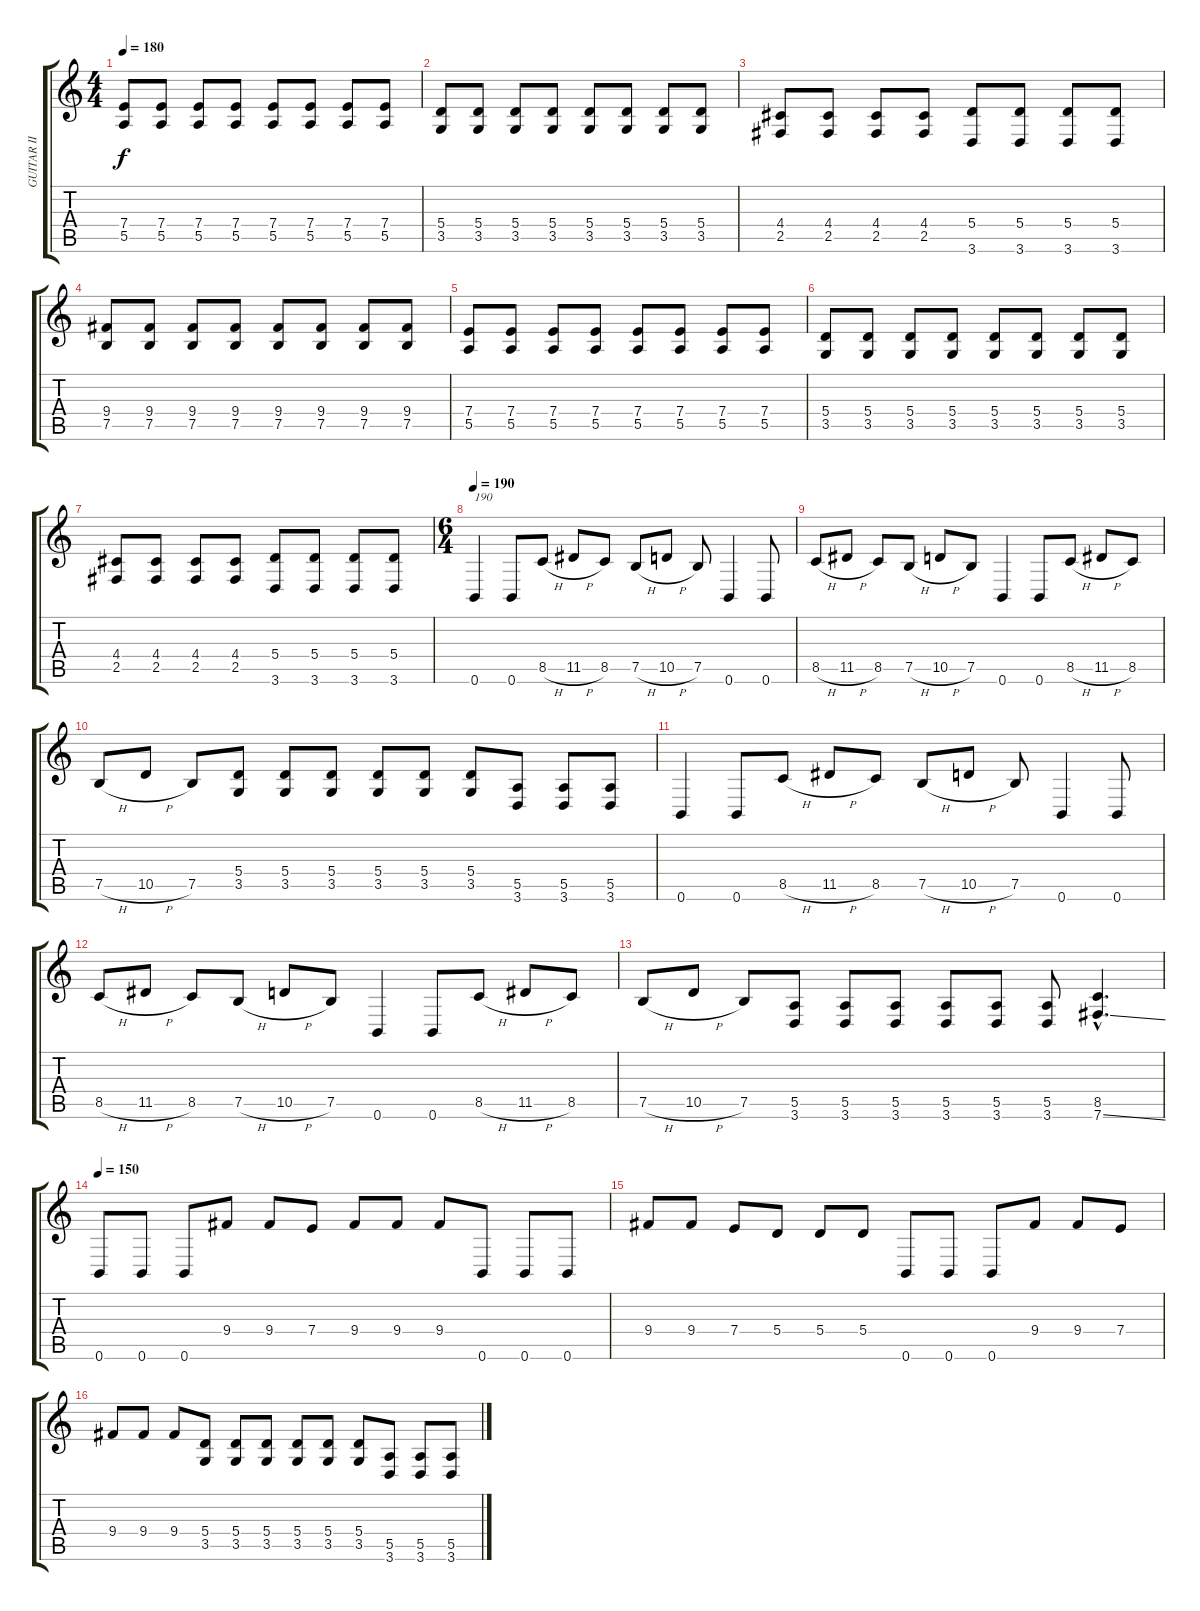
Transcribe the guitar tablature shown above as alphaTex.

\track ("GUITAR II" "GUITAR II") {instrument distortionguitar}
\staff {score tabs}
\tuning (B3 Gb3 D3 A2 E2 B1) {hide}
\ts (4 4)
\tempo 180
\clef g2
\ks c
(7.4 5.5).8{dy f} (7.4 5.5).8 (7.4 5.5).8 (7.4 5.5).8 (7.4 5.5).8 (7.4 5.5).8 (7.4 5.5).8 (7.4 5.5).8 |
(5.4 3.5).8 (5.4 3.5).8 (5.4 3.5).8 (5.4 3.5).8 (5.4 3.5).8 (5.4 3.5).8 (5.4 3.5).8 (5.4 3.5).8 |
(4.4 2.5).8 (4.4 2.5).8 (4.4 2.5).8 (4.4 2.5).8 (5.4 3.6).8 (5.4 3.6).8 (5.4 3.6).8 (5.4 3.6).8 |
(9.4 7.5).8 (9.4 7.5).8 (9.4 7.5).8 (9.4 7.5).8 (9.4 7.5).8 (9.4 7.5).8 (9.4 7.5).8 (9.4 7.5).8 |
(7.4 5.5).8 (7.4 5.5).8 (7.4 5.5).8 (7.4 5.5).8 (7.4 5.5).8 (7.4 5.5).8 (7.4 5.5).8 (7.4 5.5).8 |
(5.4 3.5).8 (5.4 3.5).8 (5.4 3.5).8 (5.4 3.5).8 (5.4 3.5).8 (5.4 3.5).8 (5.4 3.5).8 (5.4 3.5).8 |
(4.4 2.5).8 (4.4 2.5).8 (4.4 2.5).8 (4.4 2.5).8 (5.4 3.6).8 (5.4 3.6).8 (5.4 3.6).8 (5.4 3.6).8 |
\ts (6 4)
\tempo 190
0.6.4{txt "190"} 0.6.8 8.5{h}.8 11.5{h}.8 8.5.8 7.5{h}.8 10.5{h}.8 7.5.8 0.6.4 0.6.8 |
8.5{h}.8 11.5{h}.8 8.5.8 7.5{h}.8 10.5{h}.8 7.5.8 0.6.4 0.6.8 8.5{h}.8 11.5{h}.8 8.5.8 |
7.5{h}.8 10.5{h}.8 7.5.8 (5.4 3.5).8 (5.4 3.5).8 (5.4 3.5).8 (5.4 3.5).8 (5.4 3.5).8 (5.4 3.5).8 (5.5 3.6).8 (5.5 3.6).8 (5.5 3.6).8 |
0.6.4 0.6.8 8.5{h}.8 11.5{h}.8 8.5.8 7.5{h}.8 10.5{h}.8 7.5.8 0.6.4 0.6.8 |
8.5{h}.8 11.5{h}.8 8.5.8 7.5{h}.8 10.5{h}.8 7.5.8 0.6.4 0.6.8 8.5{h}.8 11.5{h}.8 8.5.8 |
7.5{h}.8 10.5{h}.8 7.5.8 (5.5 3.6).8 (5.5 3.6).8 (5.5 3.6).8 (5.5 3.6).8 (5.5 3.6).8 (5.5 3.6).8 (8.5{hac} 7.6{ss hac}).4{d} |
\tempo 150
0.6.8 0.6.8 0.6.8 9.4.8 9.4.8 7.4.8 9.4.8 9.4.8 9.4.8 0.6.8 0.6.8 0.6.8 |
9.4.8 9.4.8 7.4.8 5.4.8 5.4.8 5.4.8 0.6.8 0.6.8 0.6.8 9.4.8 9.4.8 7.4.8 |
9.4.8 9.4.8 9.4.8 (5.4 3.5).8 (5.4 3.5).8 (5.4 3.5).8 (5.4 3.5).8 (5.4 3.5).8 (5.4 3.5).8 (5.5 3.6).8 (5.5 3.6).8 (5.5 3.6).8
